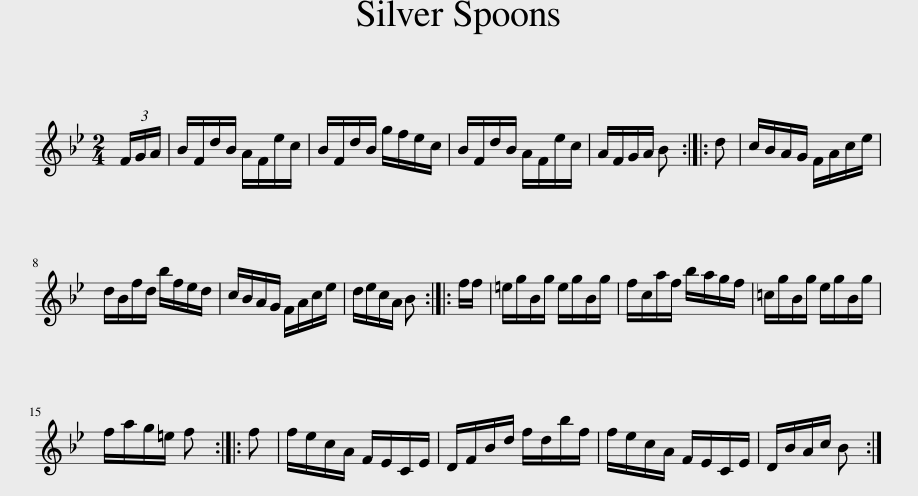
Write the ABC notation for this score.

X:1
L:1/8
M:2/4
I:linebreak $
K:Bb
V:1 treble
V:1
 (3F/G/A/ | B/F/d/B/ A/F/e/c/ | B/F/d/B/ g/f/e/c/ | B/F/d/B/ A/F/e/c/ | A/F/G/A/ B :: %5
 d | c/B/A/G/ F/A/c/e/ |$ d/B/f/d/ b/f/e/d/ | c/B/A/G/ F/A/c/e/ | d/e/c/A/ B :: %10
 f/f/ | =e/g/B/g/ e/g/B/g/ | f/c/a/f/ b/a/g/f/ | =c/g/B/g/ e/g/B/g/ |$ f/a/g/=e/ f :: %15
 f | f/e/c/A/ F/E/C/E/ | D/F/B/d/ f/d/b/f/ | f/e/c/A/ F/E/C/E/ | D/B/A/c/ B :| %20
